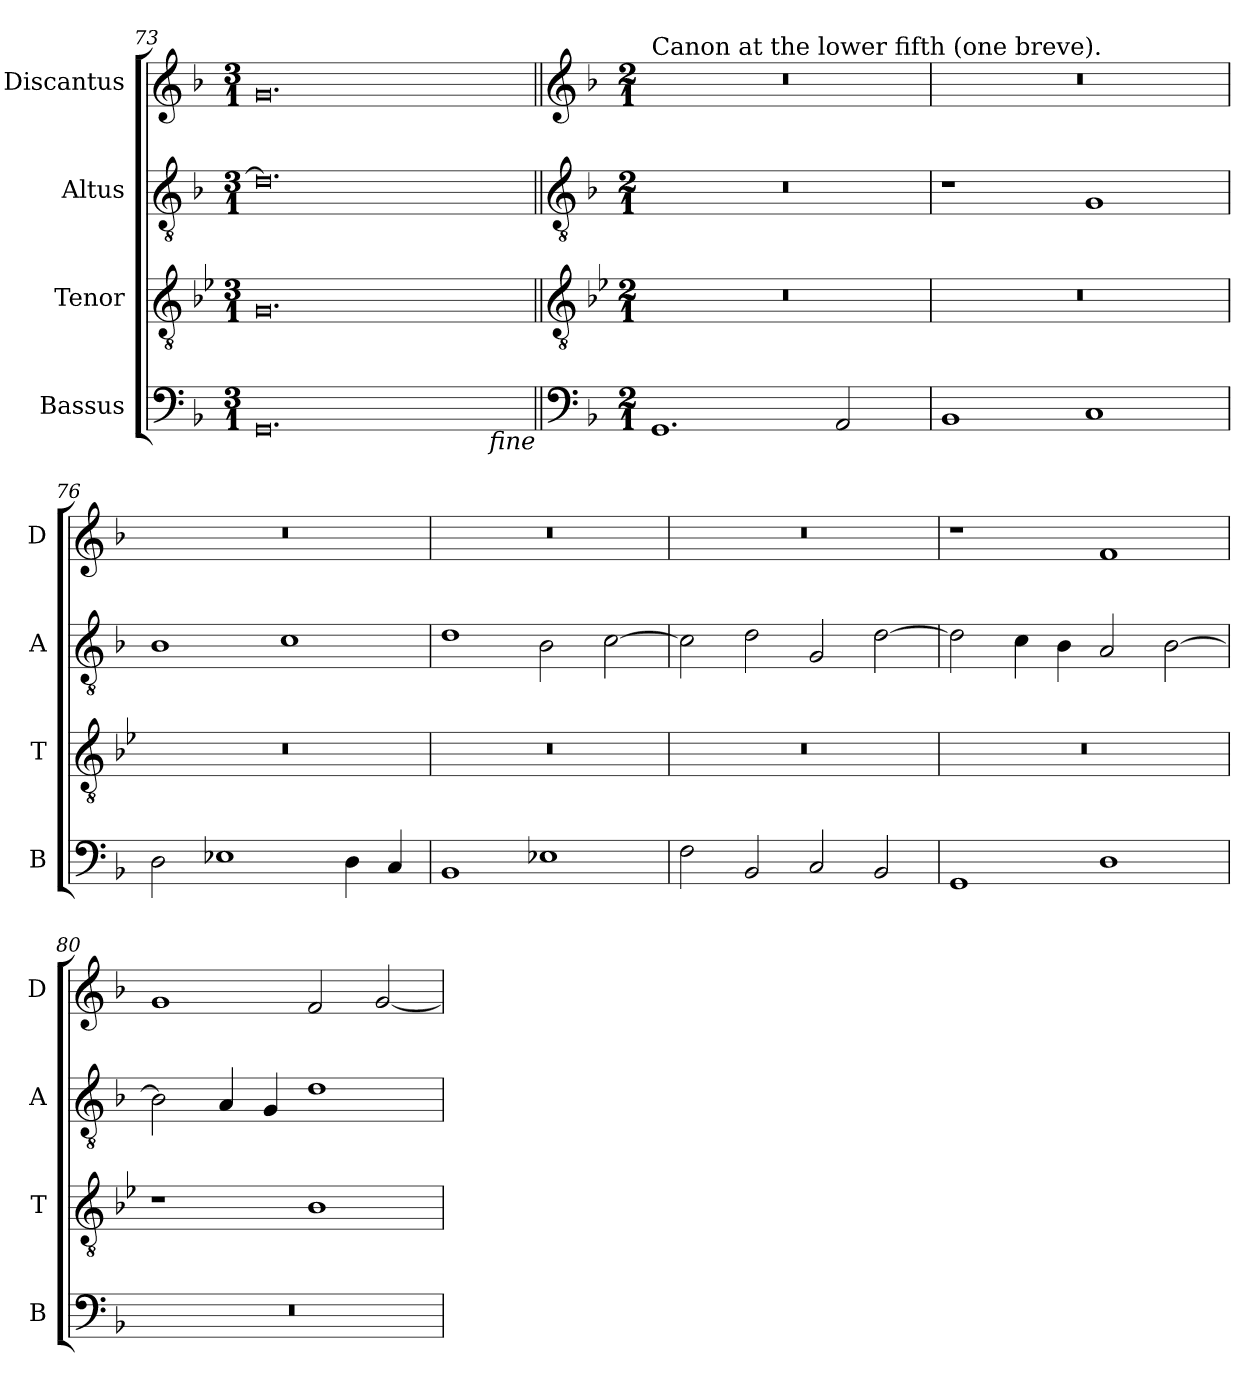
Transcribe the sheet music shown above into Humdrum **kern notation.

**kern	**kern	**kern	**kern
*part4	*part3	*part2	*part1
*staff4	*staff3	*staff2	*staff1
*I"Bassus	*I"Tenor	*I"Altus	*I"Discantus
*I'B	*I'T	*I'A	*I'D
*clefF4	*clefGv2	*clefGv2	*clefG2
*k[b-]	*k[b-e-]	*k[b-]	*k[b-]
*M3/1	*M3/1	*M3/1	*M3/1
=73	=73	=73	=73
0.GG	0.G	0.d]	0.g
!LO:TX:b:i:rj:t=fine	!	!	!
!!LO:LB:g=z
=74||	=74||	=74||	=74||
*clefF4	*clefGv2	*clefGv2	*clefG2
*k[b-]	*k[b-e-]	*k[b-]	*k[b-]
*M2/1	*M2/1	*M2/1	*M2/1
!	!	!	!LO:TX:a:t=Canon at the lower fifth (one breve).
1.GG	0r	0r	0r
2AA/	.	.	.
=75	=75	=75	=75
1BB-	0r	1r	0r
1C	.	1G	.
=76	=76	=76	=76
2D\	0r	1B-	0r
1E-X	.	.	.
.	.	1c	.
4D\	.	.	.
4C/	.	.	.
=77	=77	=77	=77
1BB-	0r	1d	0r
1E-X	.	2B-\	.
.	.	[2c\	.
=78	=78	=78	=78
2F\	0r	2c\]	0r
2BB-/	.	2d\	.
2C/	.	2G/	.
2BB-/	.	[2d\	.
=79	=79	=79	=79
1GG	0r	2d\]	1r
.	.	4c\	.
.	.	4B-\	.
1D	.	2A/	1f
.	.	[2B-\	.
=80	=80	=80	=80
0r	1r	2B-\]	1g
.	.	4A/	.
.	.	4G/	.
.	1B-	1d	2f/
.	.	.	[2g/
=	=	=	=
*-	*-	*-	*-
